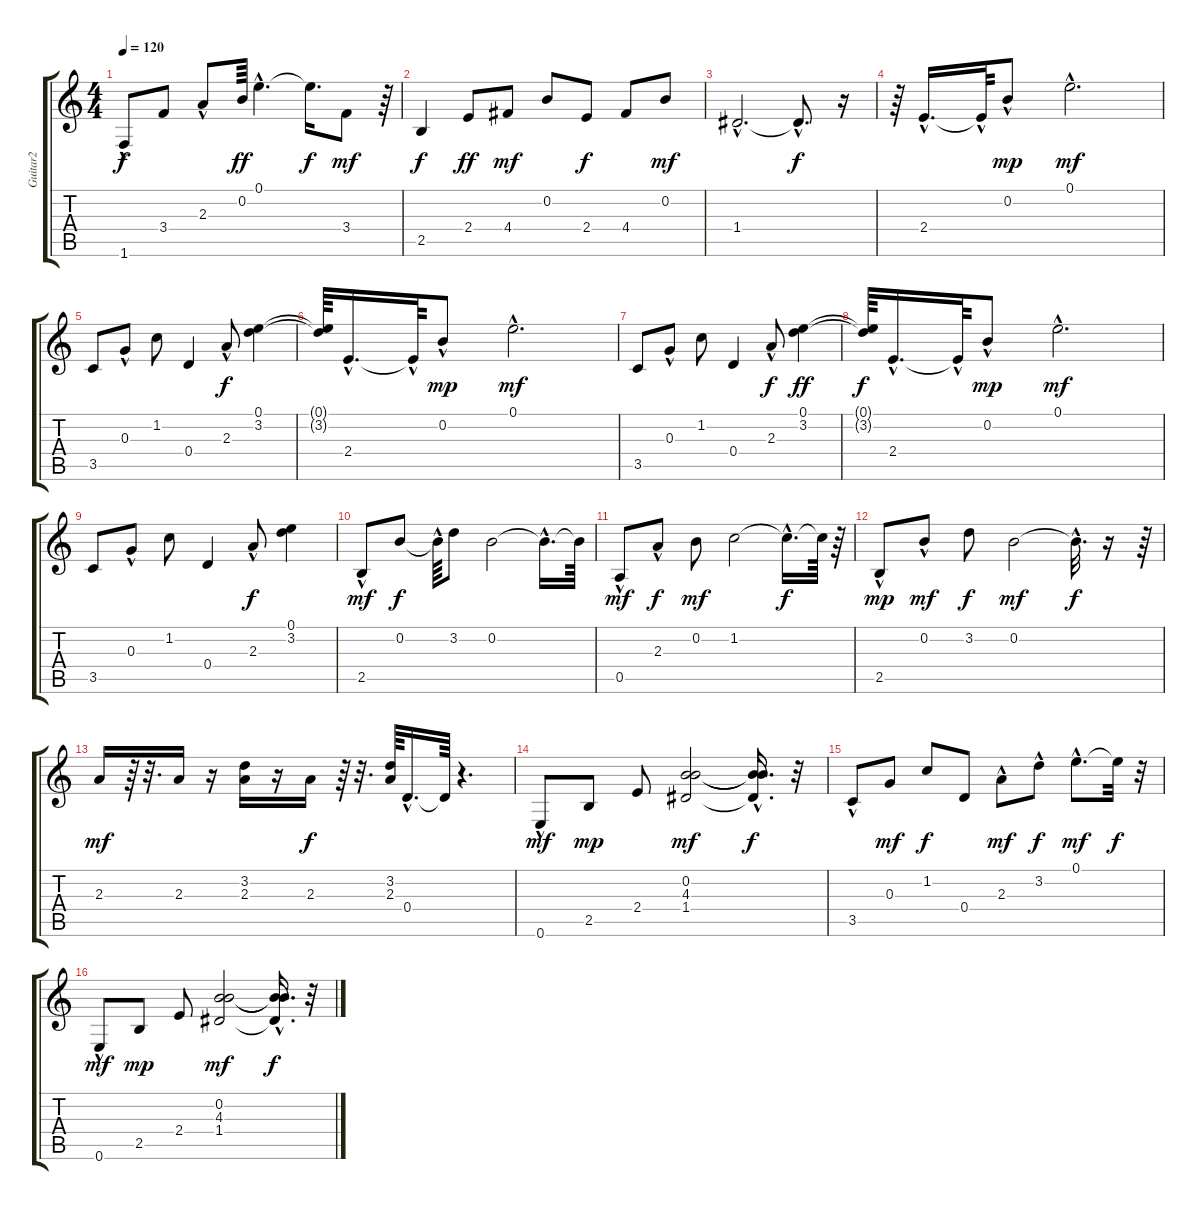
\track ("Guitar2" "Guitar2") {instrument overdrivenguitar}
\staff {score tabs}
\tuning (E4 B3 G3 D3 A2 E2) {hide}
\ts (4 4)
\tempo 120
\clef g2
\ks c
1.6{hac t}.8{dy f} 3.4.8 2.3{hac}.8 0.2.64{dy ff} 0.1{hac}.4{d} 0.1{t}.16{d dy f} 3.4.8{dy mf} r.64 |
2.5.4{dy f} 2.4.8{dy ff} 4.4.8{dy mf} 0.2.8 2.4.8{dy f} 4.4.8 0.2.8{dy mf} |
1.4{hac}.2{d} 1.4{hac t}.8{d dy f} r.16 |
r.64 2.4{hac}.16{d} 2.4{hac t}.64 0.2{hac}.8{dy mp} 0.1{hac}.2{d dy mf} |
3.5.8 0.3{hac}.8 1.2.8 0.4.4 2.3{hac}.8{dy f} (0.1 3.2).4 |
(0.1{t} 3.2{t}).64 2.4{hac}.16{d} 2.4{hac t}.64 0.2{hac}.8{dy mp} 0.1{hac}.2{d dy mf} |
3.5.8 0.3{hac}.8 1.2.8 0.4.4 2.3{hac}.8{dy f} (0.1 3.2).4{dy ff} |
(0.1{t} 3.2{t}).64{dy f} 2.4{hac}.16{d} 2.4{hac t}.64 0.2{hac}.8{dy mp} 0.1{hac}.2{d dy mf} |
3.5.8 0.3{hac}.8 1.2.8 0.4.4 2.3{hac}.8{dy f} (0.1 3.2).4 |
2.5{hac}.8{dy mf} 0.2.8{dy f} 0.2{hac t}.64 3.2.8 0.2.2 0.2{hac t}.16{d} 0.2{t}.64 |
0.5{hac}.8{dy mf} 2.3{hac}.8{dy f} 0.2.8{dy mf} 1.2.2 1.2{hac t}.16{d dy f} 1.2{t}.64 r.64 |
2.5{hac}.8{dy mp} 0.2{hac}.8{dy mf} 3.2.8{dy f} 0.2.2{dy mf} 0.2{hac t}.32{d dy f} r.16 r.64 |
2.3.16{dy mf} r.64 r.32{d} 2.3.16 r.16 (3.2 2.3).16 r.16 2.3.16{dy f} r.64 r.32{d} (3.2 2.3).64 0.4{hac}.16{d} 0.4{t}.64 r.4{d} |
0.6{hac}.8{dy mf} 2.5.8{dy mp} 2.4.8 (0.2 4.3 1.4).2{dy mf} (0.2{hac t} 4.3{hac t} 1.4{hac t}).16{d dy f} r.32 |
3.5{hac}.8 0.3.8{dy mf} 1.2.8{dy f} 0.4.8 2.3{hac}.8{dy mf} 3.2{hac}.8{dy f} 0.1{hac}.8{d dy mf} 0.1{t}.32{dy f} r.32 |
0.6{hac}.8{dy mf} 2.5.8{dy mp} 2.4.8 (0.2 4.3 1.4).2{dy mf} (0.2{hac t} 4.3{hac t} 1.4{hac t}).16{d dy f} r.32
